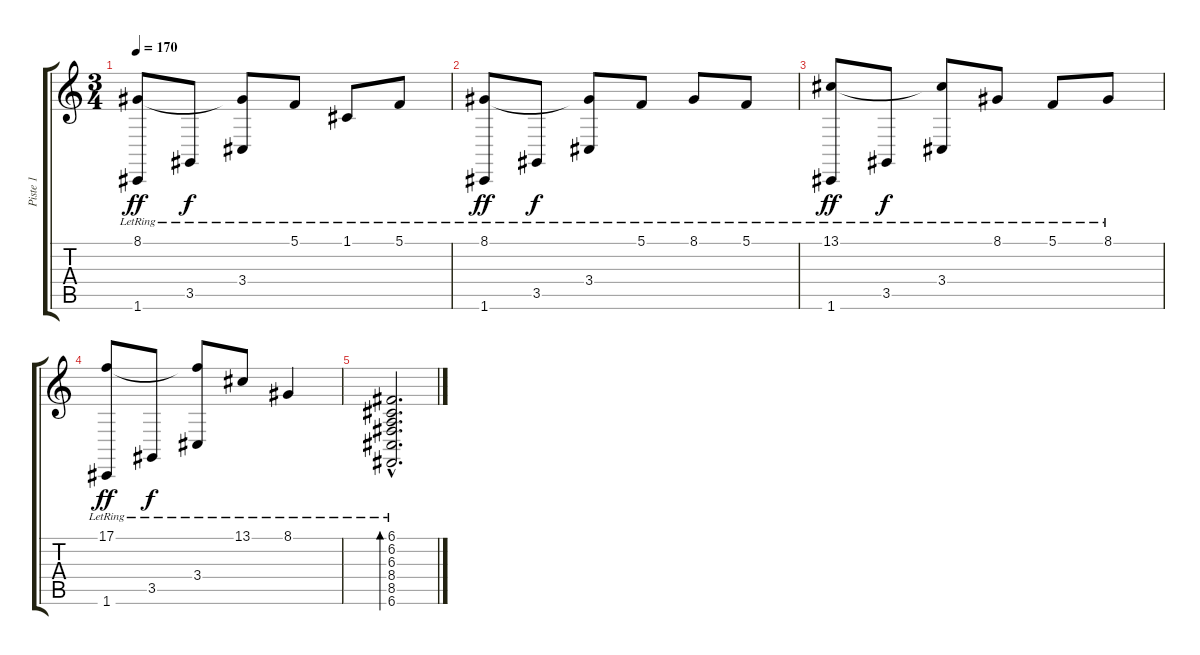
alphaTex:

\track ("Piste 1" "Piste 1") {instrument acousticgrandpiano}
\staff {score tabs}
\tuning (C4 G3 Eb3 Bb2 F2 C2) {hide}
\ts (3 4)
\tempo 170
\clef g2
\ks c
(8.1{lr} 1.6{lr}).8{dy ff} 3.5{lr}.8{dy f} (8.1{t} 3.4{lr}).8 5.1{lr}.8 1.1{lr}.8 5.1{lr}.8 |
(8.1{lr} 1.6{lr}).8{dy ff} 3.5{lr}.8{dy f} (8.1{t} 3.4{lr}).8 5.1{lr}.8 8.1{lr}.8 5.1{lr}.8 |
(13.1{lr} 1.6{lr}).8{dy ff} 3.5{lr}.8{dy f} (13.1{t} 3.4{lr}).8 8.1{lr}.8 5.1{lr}.8 8.1{lr}.8 |
(17.1{lr} 1.6{lr}).8{dy ff} 3.5{lr}.8{dy f} (17.1{t} 3.4{lr}).8 13.1{lr}.8 8.1{lr}.4 |
(6.1{hac lr} 6.2{hac lr} 6.3{hac lr} 8.4{hac lr} 8.5{hac lr} 6.6{hac lr}).2{d bd 240}
